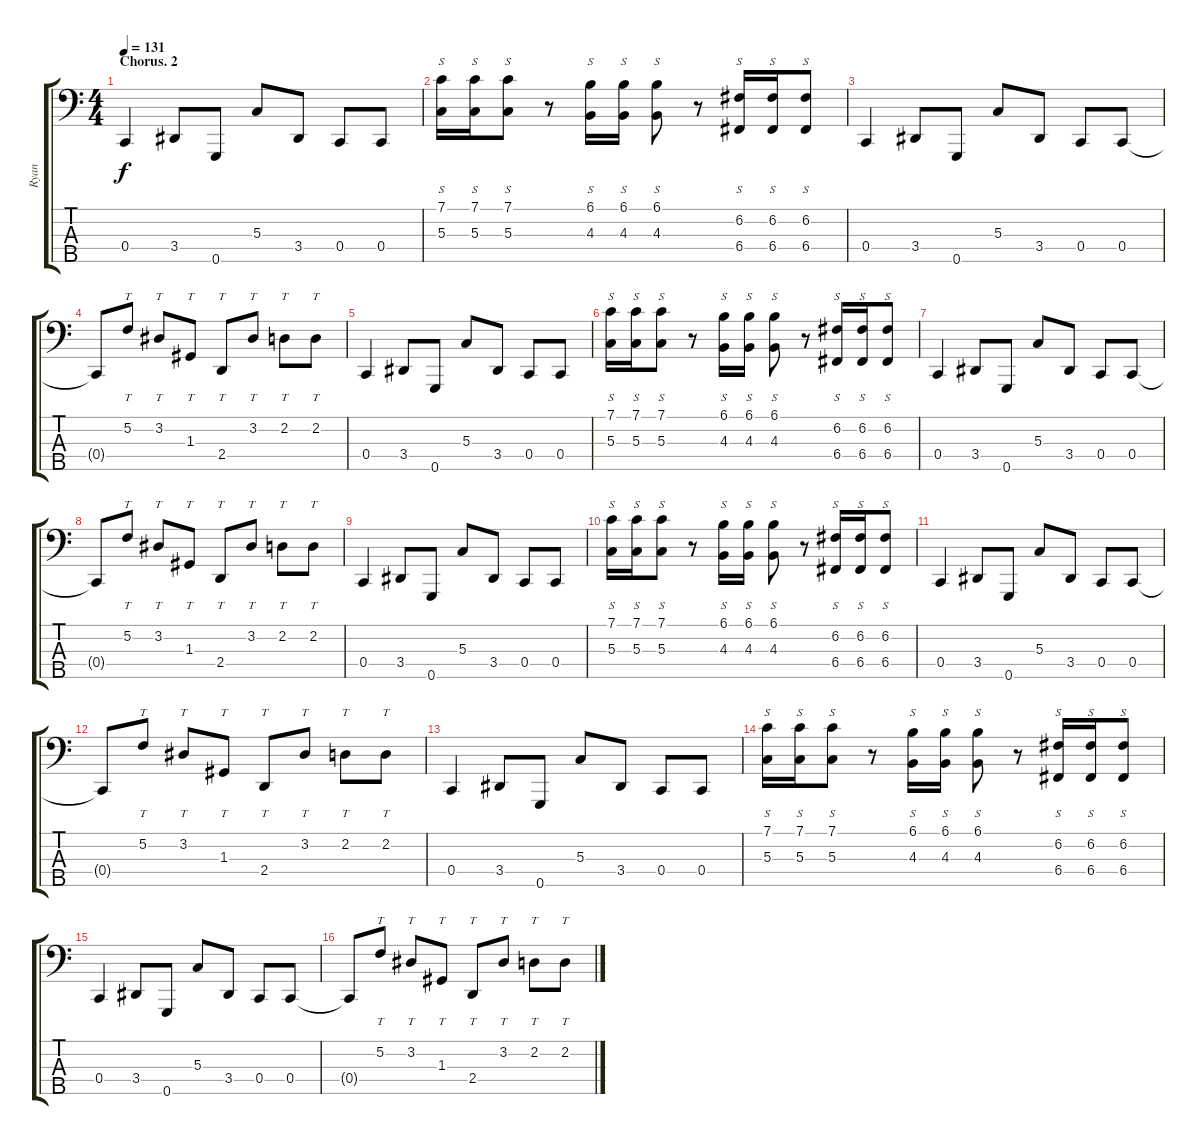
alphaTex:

\track ("Ryan" "Ryan") {instrument electricbassfinger}
\staff {score tabs}
\tuning (F2 C2 G1 C1 G0) {hide}
\ts (4 4)
\section ("" "Chorus. 2")
\tempo 131
\clef f4
\ks c
0.4.4{dy f instrument electricbassfinger} 3.4.8 0.5.8 5.3.8 3.4.8 0.4.8 0.4.8 |
(7.1 5.3).16{s} (7.1 5.3).16{s} (7.1 5.3).8{s} r.8 (6.1 4.3).16{s} (6.1 4.3).16{s} (6.1 4.3).8{s} r.8 (6.2 6.4).16{s} (6.2 6.4).16{s} (6.2 6.4).8{s} |
0.4.4 3.4.8 0.5.8 5.3.8 3.4.8 0.4.8 0.4.8 |
0.4{t}.8 5.2.8{tt} 3.2.8{tt} 1.3.8{tt} 2.4.8{tt} 3.2.8{tt} 2.2.8{tt} 2.2.8{tt} |
0.4.4 3.4.8 0.5.8 5.3.8 3.4.8 0.4.8 0.4.8 |
(7.1 5.3).16{s} (7.1 5.3).16{s} (7.1 5.3).8{s} r.8 (6.1 4.3).16{s} (6.1 4.3).16{s} (6.1 4.3).8{s} r.8 (6.2 6.4).16{s} (6.2 6.4).16{s} (6.2 6.4).8{s} |
0.4.4 3.4.8 0.5.8 5.3.8 3.4.8 0.4.8 0.4.8 |
0.4{t}.8 5.2.8{tt} 3.2.8{tt} 1.3.8{tt} 2.4.8{tt} 3.2.8{tt} 2.2.8{tt} 2.2.8{tt} |
0.4.4 3.4.8 0.5.8 5.3.8 3.4.8 0.4.8 0.4.8 |
(7.1 5.3).16{s} (7.1 5.3).16{s} (7.1 5.3).8{s} r.8 (6.1 4.3).16{s} (6.1 4.3).16{s} (6.1 4.3).8{s} r.8 (6.2 6.4).16{s} (6.2 6.4).16{s} (6.2 6.4).8{s} |
0.4.4 3.4.8 0.5.8 5.3.8 3.4.8 0.4.8 0.4.8 |
0.4{t}.8 5.2.8{tt} 3.2.8{tt} 1.3.8{tt} 2.4.8{tt} 3.2.8{tt} 2.2.8{tt} 2.2.8{tt} |
0.4.4 3.4.8 0.5.8 5.3.8 3.4.8 0.4.8 0.4.8 |
(7.1 5.3).16{s} (7.1 5.3).16{s} (7.1 5.3).8{s} r.8 (6.1 4.3).16{s} (6.1 4.3).16{s} (6.1 4.3).8{s} r.8 (6.2 6.4).16{s} (6.2 6.4).16{s} (6.2 6.4).8{s} |
0.4.4 3.4.8 0.5.8 5.3.8 3.4.8 0.4.8 0.4.8 |
0.4{t}.8 5.2.8{tt} 3.2.8{tt} 1.3.8{tt} 2.4.8{tt} 3.2.8{tt} 2.2.8{tt} 2.2.8{tt}
